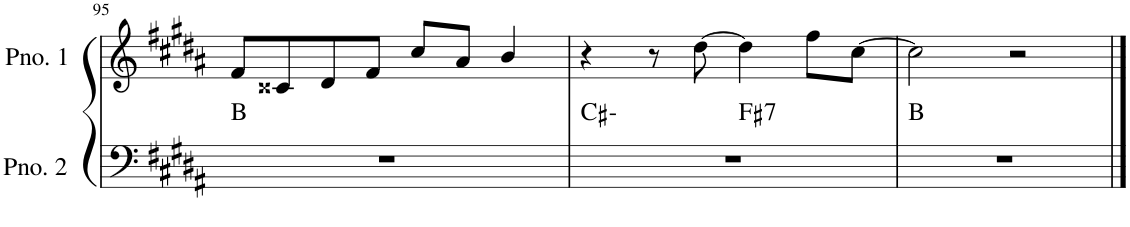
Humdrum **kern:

**kern	**harte	**kern
*part2	*part2	*part1
*staff2	*	*staff1
*I"ピアノ 2	*	*I"ピアノ 1
!!LO:PB:g=z
*clefF4	*	*clefG2
*k[f#c#g#d#a#]	*	*k[f#c#g#d#a#]
*M4/4	*	*M4/4
=95	=95	=95
1r	B:maj	8f#/L
.	.	8c##X/
.	.	8d#/
.	.	8f#/J
.	.	8cc#/L
.	.	8a#/J
.	.	4b/
=96	=96	=96
*^	*	*
1r	2ryy	C#:min	4r
.	.	.	8r
.	.	.	[8dd#\
!	!	!LO:H:kt=7	!
.	2ryy	F#:7	4dd#\]
.	.	.	8ff#\L
.	.	.	[8cc#\J
*v	*v	*	*
=97	=97	=97
1r	B:maj	2cc#\]
.	.	2r
==	==	==
*-	*-	*-
